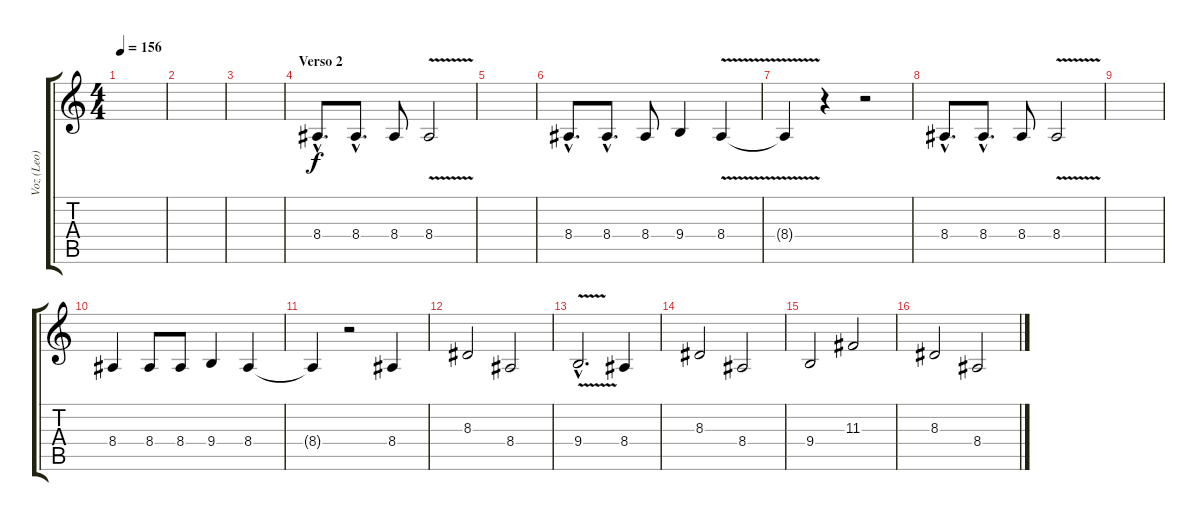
\track ("Voz (Leo)" "Voz (Leo)") {instrument altosax}
\staff {score tabs}
\tuning (E4 B3 G3 D3 A2 E2) {hide}
\ts (4 4)
\tempo 156
\clef g2
\ks c
|
|
|
\section ("" "Verso 2")
8.4{hac}.8{d} 8.4{hac}.8{d} 8.4.8 8.4{v}.2 |
|
8.4{hac}.8{d} 8.4{hac}.8{d} 8.4.8 9.4.4 8.4{v}.4 |
8.4{t}.4 r.4 r.2 |
8.4{hac}.8{d} 8.4{hac}.8{d} 8.4.8 8.4{v}.2 |
|
8.4.4 8.4.8 8.4.8 9.4.4 8.4.4 |
8.4{t}.4 r.2 8.4.4 |
8.3.2 8.4.2 |
9.4{v hac}.2{d} 8.4.4 |
8.3.2 8.4.2 |
9.4.2 11.3.2 |
8.3.2 8.4.2
